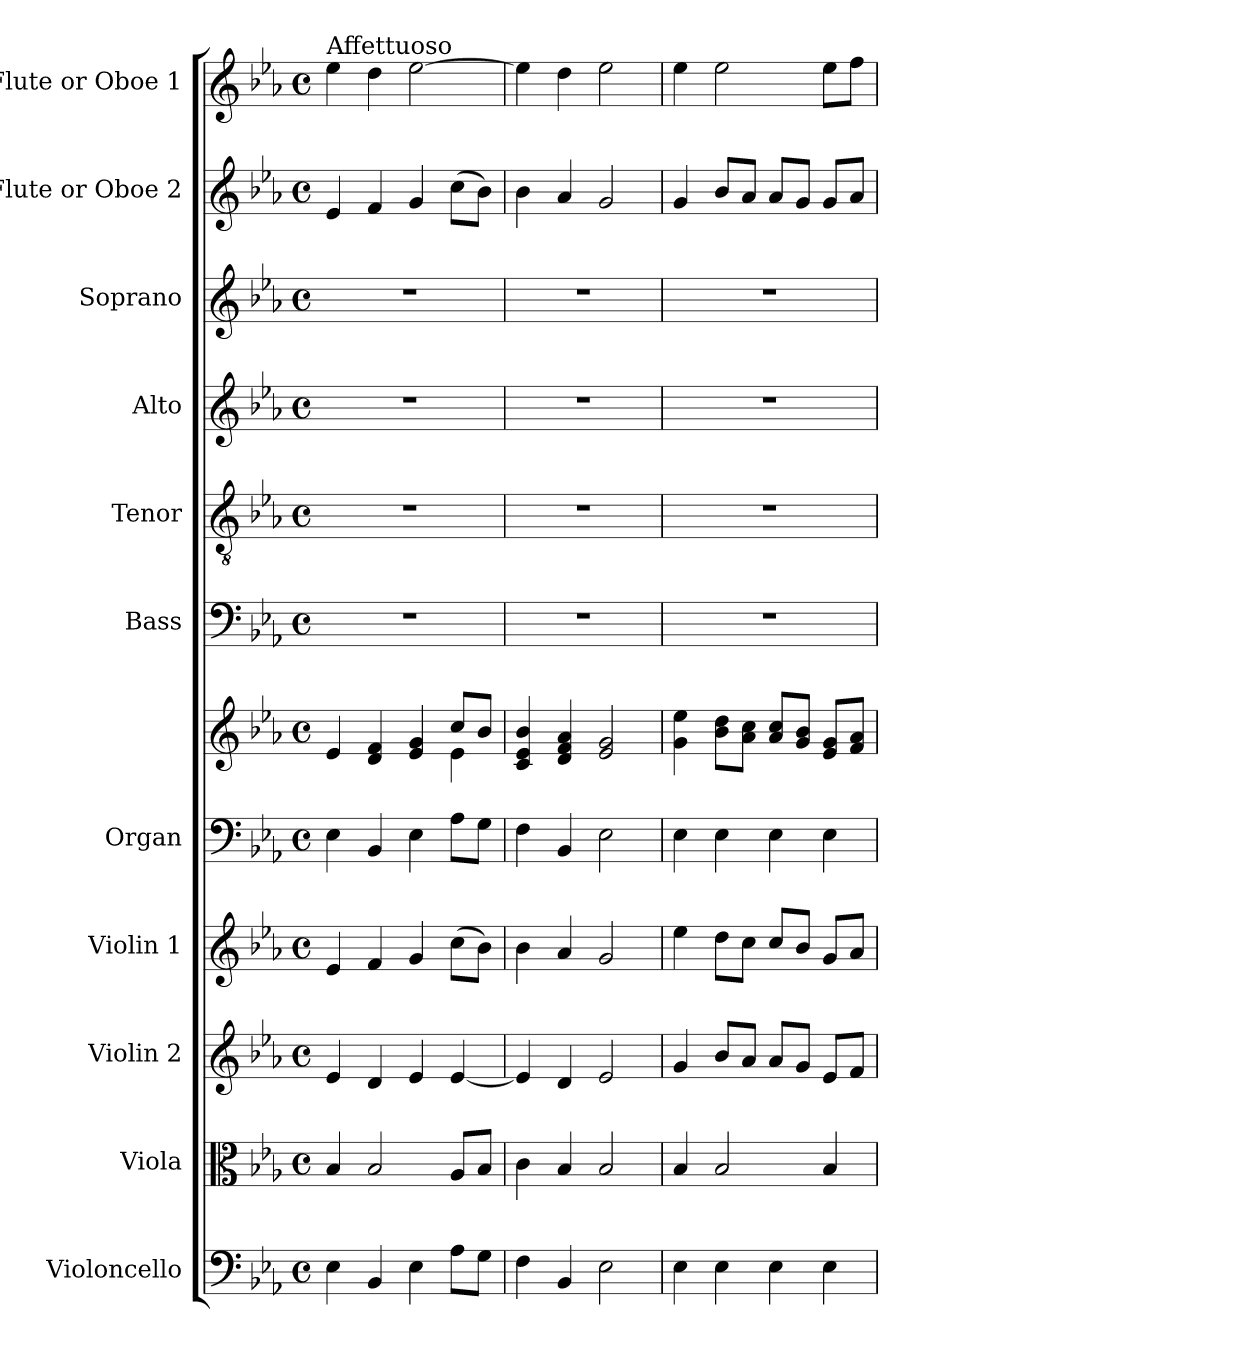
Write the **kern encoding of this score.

**kern	**kern	**kern	**kern	**kern	**kern	**kern	**kern	**kern	**kern	**kern	**kern
*part11	*part10	*part9	*part8	*part7	*part7	*part6	*part5	*part4	*part3	*part2	*part1
*staff12	*staff11	*staff10	*staff9	*staff8	*staff7	*staff6	*staff5	*staff4	*staff3	*staff2	*staff1
*I"Violoncello	*I"Viola	*I"Violin 2	*I"Violin 1	*I"Organ	*	*I"Bass	*I"Tenor	*I"Alto	*I"Soprano	*I"Flute or Oboe 2	*I"Flute or Oboe 1
*I'Vc.	*I'Vla.	*I'Vln. 2	*I'Vln. 1	*I'Org.	*	*I'B.	*I'T.	*I'A.	*I'S.	*I'Fl. or Ob. 2	*I'Fl. or Ob. 1
!!LO:PB:g=z
*clefF4	*clefC3	*clefG2	*clefG2	*clefF4	*clefG2	*clefF4	*clefGv2	*clefG2	*clefG2	*clefG2	*clefG2
*	*	*	*	*	*	*	*ITrd7c12	*	*	*	*
*k[b-e-a-]	*k[b-e-a-]	*k[b-e-a-]	*k[b-e-a-]	*k[b-e-a-]	*k[b-e-a-]	*k[b-e-a-]	*k[b-e-a-]	*k[b-e-a-]	*k[b-e-a-]	*k[b-e-a-]	*k[b-e-a-]
*E-:	*E-:	*E-:	*E-:	*E-:	*E-:	*E-:	*E-:	*E-:	*E-:	*E-:	*E-:
*M4/4	*M4/4	*M4/4	*M4/4	*M4/4	*M4/4	*M4/4	*M4/4	*M4/4	*M4/4	*M4/4	*M4/4
*met(c)	*met(c)	*met(c)	*met(c)	*met(c)	*met(c)	*met(c)	*met(c)	*met(c)	*met(c)	*met(c)	*met(c)
=1	=1	=1	=1	=1	=1	=1	=1	=1	=1	=1	=1
*	*	*	*	*	*^	*	*	*	*	*	*
!	!	!	!	!	!	!	!	!	!	!	!	!LO:TX:a:t=Affettuoso
4E-i\	4B-i/	4e-i/	4e-i/	4E-i\	4e-i/	2.ryy	1r	1r	1r	1r	4e-i/	4ee-i\
4BB-i/	2B-i/	4di/	4fi/	4BB-i/	4di/ 4fi	.	.	.	.	.	4fi/	4ddi\
4E-i\	.	4e-i/	4gi/	4E-i\	4e-i/ 4gi	.	.	.	.	.	4gi/	[>2ee-i\
8A-i\L	8A-i/L	[<4e-i/	(8cci\L	8A-i\L	8cci/L	4e-i\	.	.	.	.	(8cci\L	.
8Gi\J	8B-i/J	.	8b-i\J)	8Gi\J	8b-i/J	.	.	.	.	.	8b-i\J)	.
*	*	*	*	*	*v	*v	*	*	*	*	*	*
=2	=2	=2	=2	=2	=2	=2	=2	=2	=2	=2	=2
4Fi\	4ci\	4e-i/]	4b-i\	4Fi\	4ci/ 4e-i 4b-i	1r	1r	1r	1r	4b-i\	4ee-i\]
4BB-i/	4B-i/	4di/	4a-i/	4BB-i/	4di/ 4fi 4a-i	.	.	.	.	4a-i/	4ddi\
2E-i\	2B-i/	2e-i/	2gi/	2E-i\	2e-i/ 2gi	.	.	.	.	2gi/	2ee-i\
=3	=3	=3	=3	=3	=3	=3	=3	=3	=3	=3	=3
4E-i\	4B-i/	4gi/	4ee-i\	4E-i\	4gi\ 4ee-i	1r	1r	1r	1r	4gi/	4ee-i\
4E-i\	2B-i/	8b-i/L	8ddi\L	4E-i\	8b-i\ 8ddi\L	.	.	.	.	8b-i/L	2ee-i\
.	.	8a-i/J	8cci\J	.	8a-i\ 8cci\J	.	.	.	.	8a-i/J	.
4E-i\	.	8a-i/L	8cci/L	4E-i\	8a-i/ 8cci/L	.	.	.	.	8a-i/L	.
.	.	8gi/J	8b-i/J	.	8gi/ 8b-i/J	.	.	.	.	8gi/J	.
4E-i\	4B-i/	8e-i/L	8gi/L	4E-i\	8e-i/ 8gi/L	.	.	.	.	8gi/L	8ee-i\L
.	.	8fi/J	8a-i/J	.	8fi/ 8a-i/J	.	.	.	.	8a-i/J	8ffi\J
=	=	=	=	=	=	=	=	=	=	=	=
*-	*-	*-	*-	*-	*-	*-	*-	*-	*-	*-	*-
